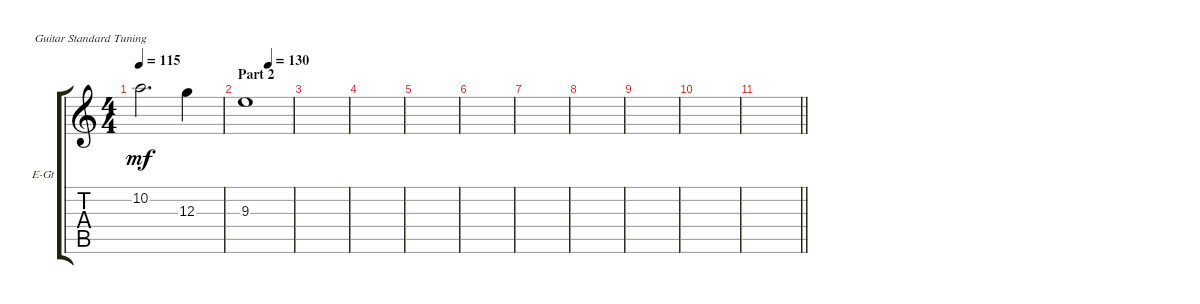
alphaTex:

\defaultSystemsLayout 4
\bracketExtendMode groupsimilarinstruments
\firstSystemTrackNameOrientation horizontal
\otherSystemsTrackNameOrientation horizontal
\track ("Guitar 3" "E-Gt") {instrument distortionguitar}
\staff {score tabs}
\tuning (E4 B3 G3 D3 A2 E2)
\ts (4 4)
\tempo 115
\clef g2
\ks aminor
10.2.2{d dy mf} 12.3.4 |
\section ("" "Part 2")
\tempo (130 0.5)
9.3.1 |
|
|
|
|
|
|
|
|
\barLineRight lightlight
